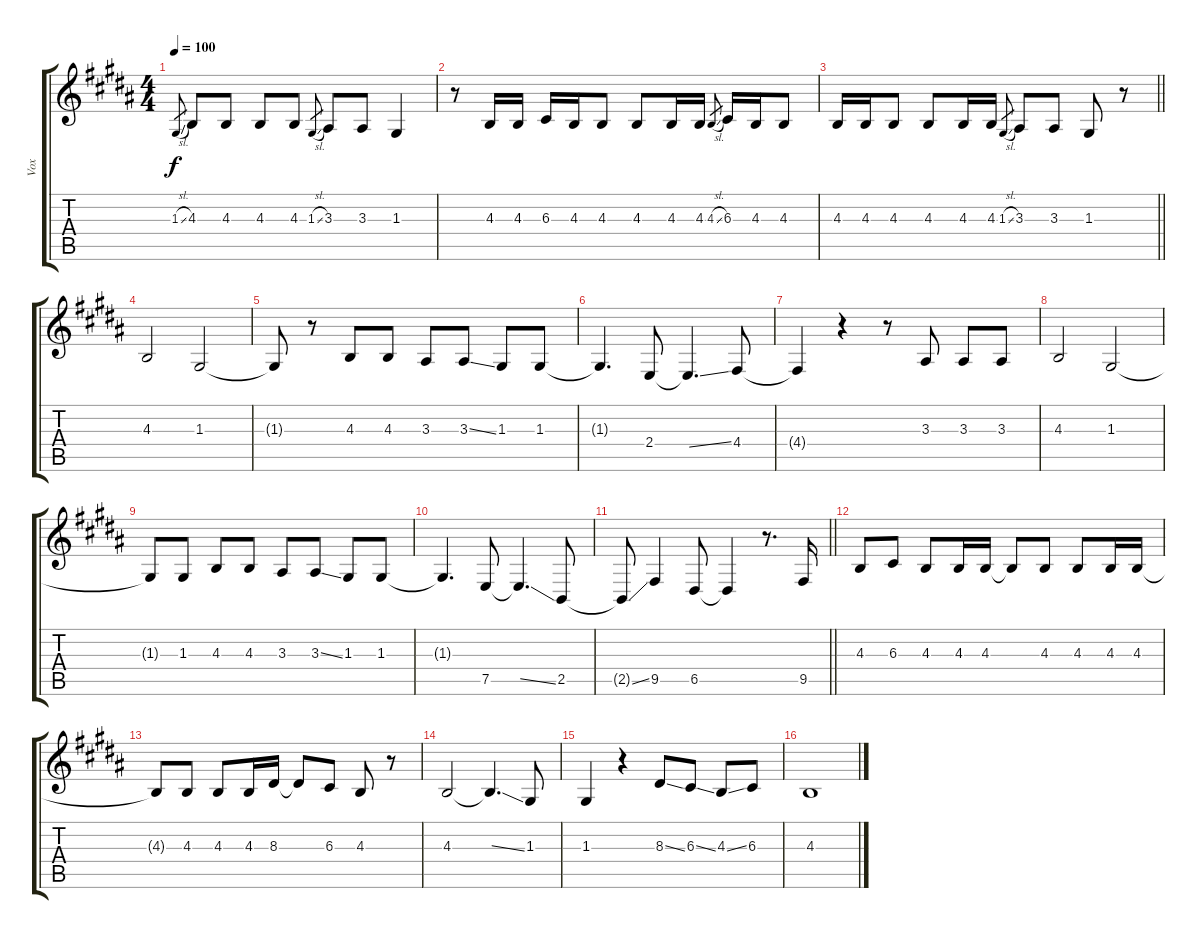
\track ("Vox" "Vox") {solo instrument lead8bassandlead}
\staff {score tabs}
\tuning (E4 B3 G3 D3 A2 E2) {hide}
\ts (4 4)
\tempo 100
\clef g2
\ks b
1.3{sl}.8{gr dy f} 4.3.8 4.3.8 4.3.8 4.3.8 1.3{sl}.8{gr} 3.3.8 3.3.8 1.3.4 |
r.8 4.3.16 4.3.16 6.3.16 4.3.16 4.3.8 4.3.8 4.3.16 4.3.16 4.3{sl}.8{gr} 6.3.16 4.3.16 4.3.8 |
\barLineRight lightlight
4.3.16 4.3.16 4.3.8 4.3.8 4.3.16 4.3.16 1.3{sl}.8{gr} 3.3.8 3.3.8 1.3.8 r.8 |
4.3.2 1.3.2 |
1.3{t}.8 r.8 4.3.8 4.3.8 3.3.8 3.3{ss}.8 1.3.8 1.3.8 |
1.3{t}.4{d} 2.4.8 2.4{ss t}.4{d} 4.4.8 |
4.4{t}.4 r.4 r.8 3.3.8 3.3.8 3.3.8 |
4.3.2 1.3.2 |
1.3{t}.8 1.3.8 4.3.8 4.3.8 3.3.8 3.3{ss}.8 1.3.8 1.3.8 |
1.3{t}.4{d} 7.5.8 7.5{ss t}.4{d} 2.5.8 |
\barLineRight lightlight
2.5{ss t}.8 9.5.4 6.5.8 6.5{t}.4 r.8{d} 9.5.16 |
4.3.8 6.3.8 4.3.8 4.3.16 4.3.16 4.3{t}.8 4.3.8 4.3.8 4.3.16 4.3.16 |
4.3{t}.8 4.3.8 4.3.8 4.3.16 8.3.16 8.3{t}.8 6.3.8 4.3.8 r.8 |
4.3.2 4.3{ss t}.4{d} 1.3.8 |
1.3.4 r.4 8.3{ss}.8 6.3{ss}.8 4.3{ss}.8 6.3.8 |
4.3.1
